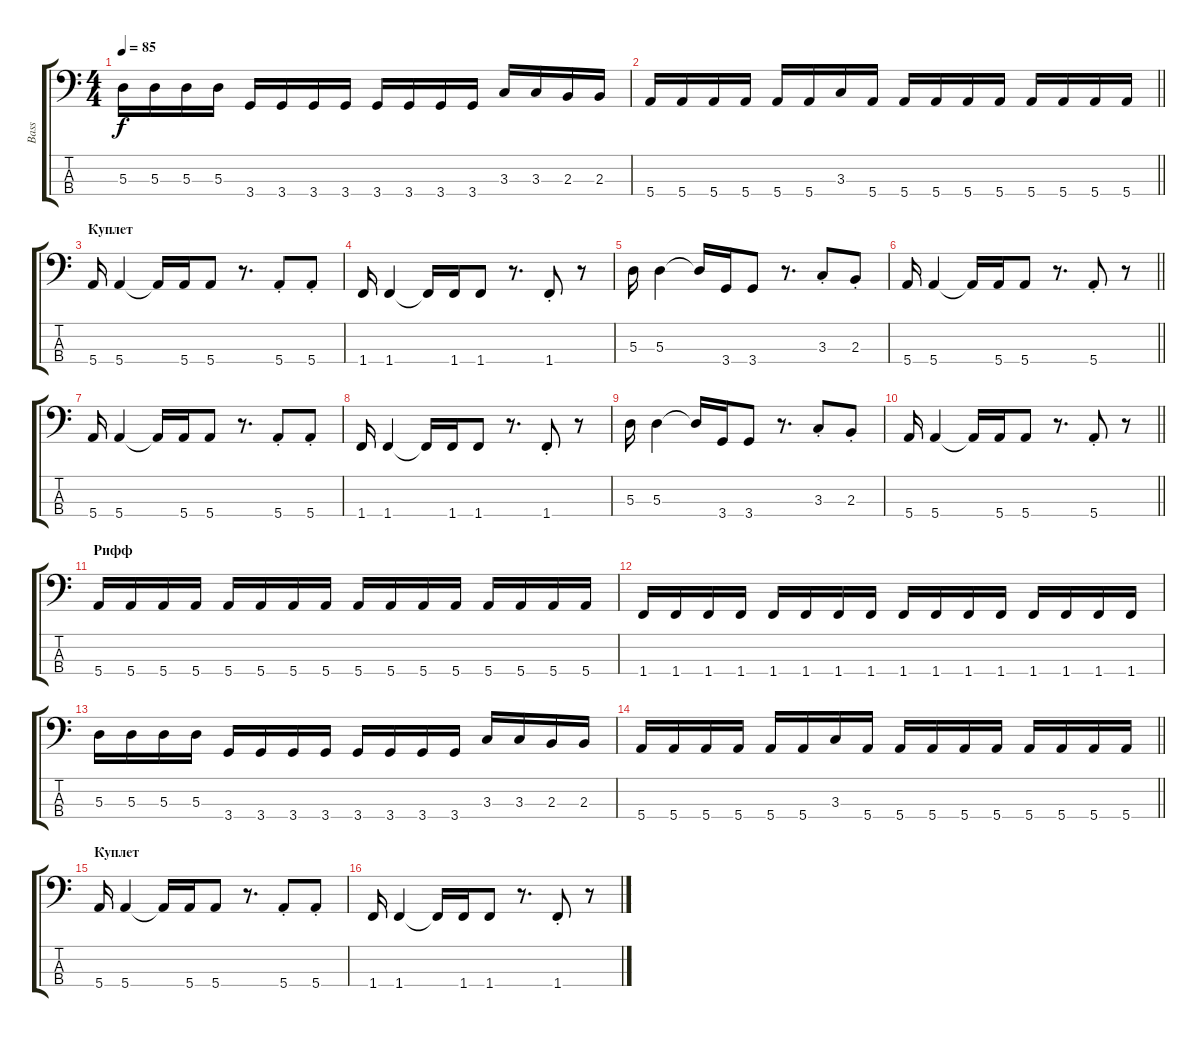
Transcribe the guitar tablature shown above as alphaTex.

\track ("Bass" "Bass") {instrument slapbass2}
\staff {score tabs}
\tuning (G2 D2 A1 E1) {hide}
\ts (4 4)
\tempo 85
\clef f4
\ks c
5.3.16{dy f} 5.3.16 5.3.16 5.3.16 3.4.16 3.4.16 3.4.16 3.4.16 3.4.16 3.4.16 3.4.16 3.4.16 3.3.16 3.3.16 2.3.16 2.3.16 |
\barLineRight lightlight
5.4.16 5.4.16 5.4.16 5.4.16 5.4.16 5.4.16 3.3.16 5.4.16 5.4.16 5.4.16 5.4.16 5.4.16 5.4.16 5.4.16 5.4.16 5.4.16 |
\section ("" "Куплет")
5.4.16 5.4.4 5.4{t}.16 5.4.16 5.4.8 r.8{d} 5.4{st}.8 5.4{st}.8 |
1.4.16 1.4.4 1.4{t}.16 1.4.16 1.4.8 r.8{d} 1.4{st}.8 r.8 |
5.3.16 5.3.4 5.3{t}.16 3.4.16 3.4.8 r.8{d} 3.3{st}.8 2.3{st}.8 |
\barLineRight lightlight
5.4.16 5.4.4 5.4{t}.16 5.4.16 5.4.8 r.8{d} 5.4{st}.8 r.8 |
5.4.16 5.4.4 5.4{t}.16 5.4.16 5.4.8 r.8{d} 5.4{st}.8 5.4{st}.8 |
1.4.16 1.4.4 1.4{t}.16 1.4.16 1.4.8 r.8{d} 1.4{st}.8 r.8 |
5.3.16 5.3.4 5.3{t}.16 3.4.16 3.4.8 r.8{d} 3.3{st}.8 2.3{st}.8 |
\barLineRight lightlight
5.4.16 5.4.4 5.4{t}.16 5.4.16 5.4.8 r.8{d} 5.4{st}.8 r.8 |
\section ("" "Рифф")
5.4.16 5.4.16 5.4.16 5.4.16 5.4.16 5.4.16 5.4.16 5.4.16 5.4.16 5.4.16 5.4.16 5.4.16 5.4.16 5.4.16 5.4.16 5.4.16 |
1.4.16 1.4.16 1.4.16 1.4.16 1.4.16 1.4.16 1.4.16 1.4.16 1.4.16 1.4.16 1.4.16 1.4.16 1.4.16 1.4.16 1.4.16 1.4.16 |
5.3.16 5.3.16 5.3.16 5.3.16 3.4.16 3.4.16 3.4.16 3.4.16 3.4.16 3.4.16 3.4.16 3.4.16 3.3.16 3.3.16 2.3.16 2.3.16 |
\barLineRight lightlight
5.4.16 5.4.16 5.4.16 5.4.16 5.4.16 5.4.16 3.3.16 5.4.16 5.4.16 5.4.16 5.4.16 5.4.16 5.4.16 5.4.16 5.4.16 5.4.16 |
\section ("" "Куплет")
5.4.16 5.4.4 5.4{t}.16 5.4.16 5.4.8 r.8{d} 5.4{st}.8 5.4{st}.8 |
1.4.16 1.4.4 1.4{t}.16 1.4.16 1.4.8 r.8{d} 1.4{st}.8 r.8
